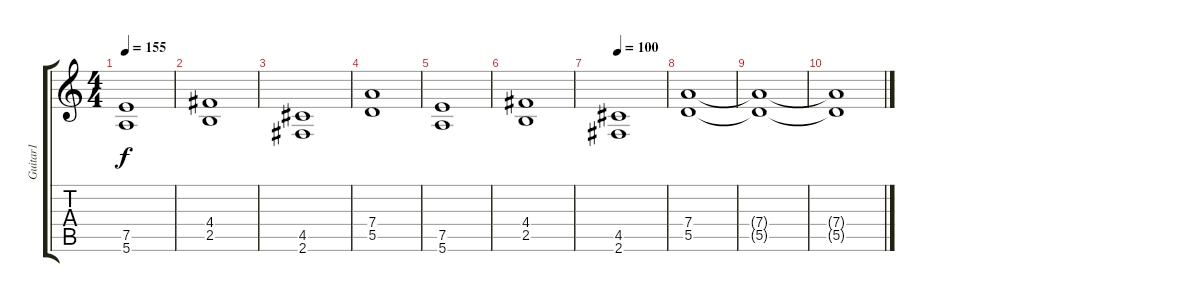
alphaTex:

\track ("Guitar1" "Guitar1") {instrument overdrivenguitar}
\staff {score tabs}
\tuning (E4 B3 G3 D3 A2 E2) {hide}
\ts (4 4)
\tempo 155
\clef g2
\ks c
(7.5 5.6).1{dy f} |
(4.4 2.5).1 |
(4.5 2.6).1 |
(7.4 5.5).1 |
(7.5 5.6).1 |
(4.4 2.5).1 |
\tempo 100
(4.5 2.6).1 |
(7.4 5.5).1 |
(7.4{t} 5.5{t}).1 |
(7.4{t} 5.5{t}).1
